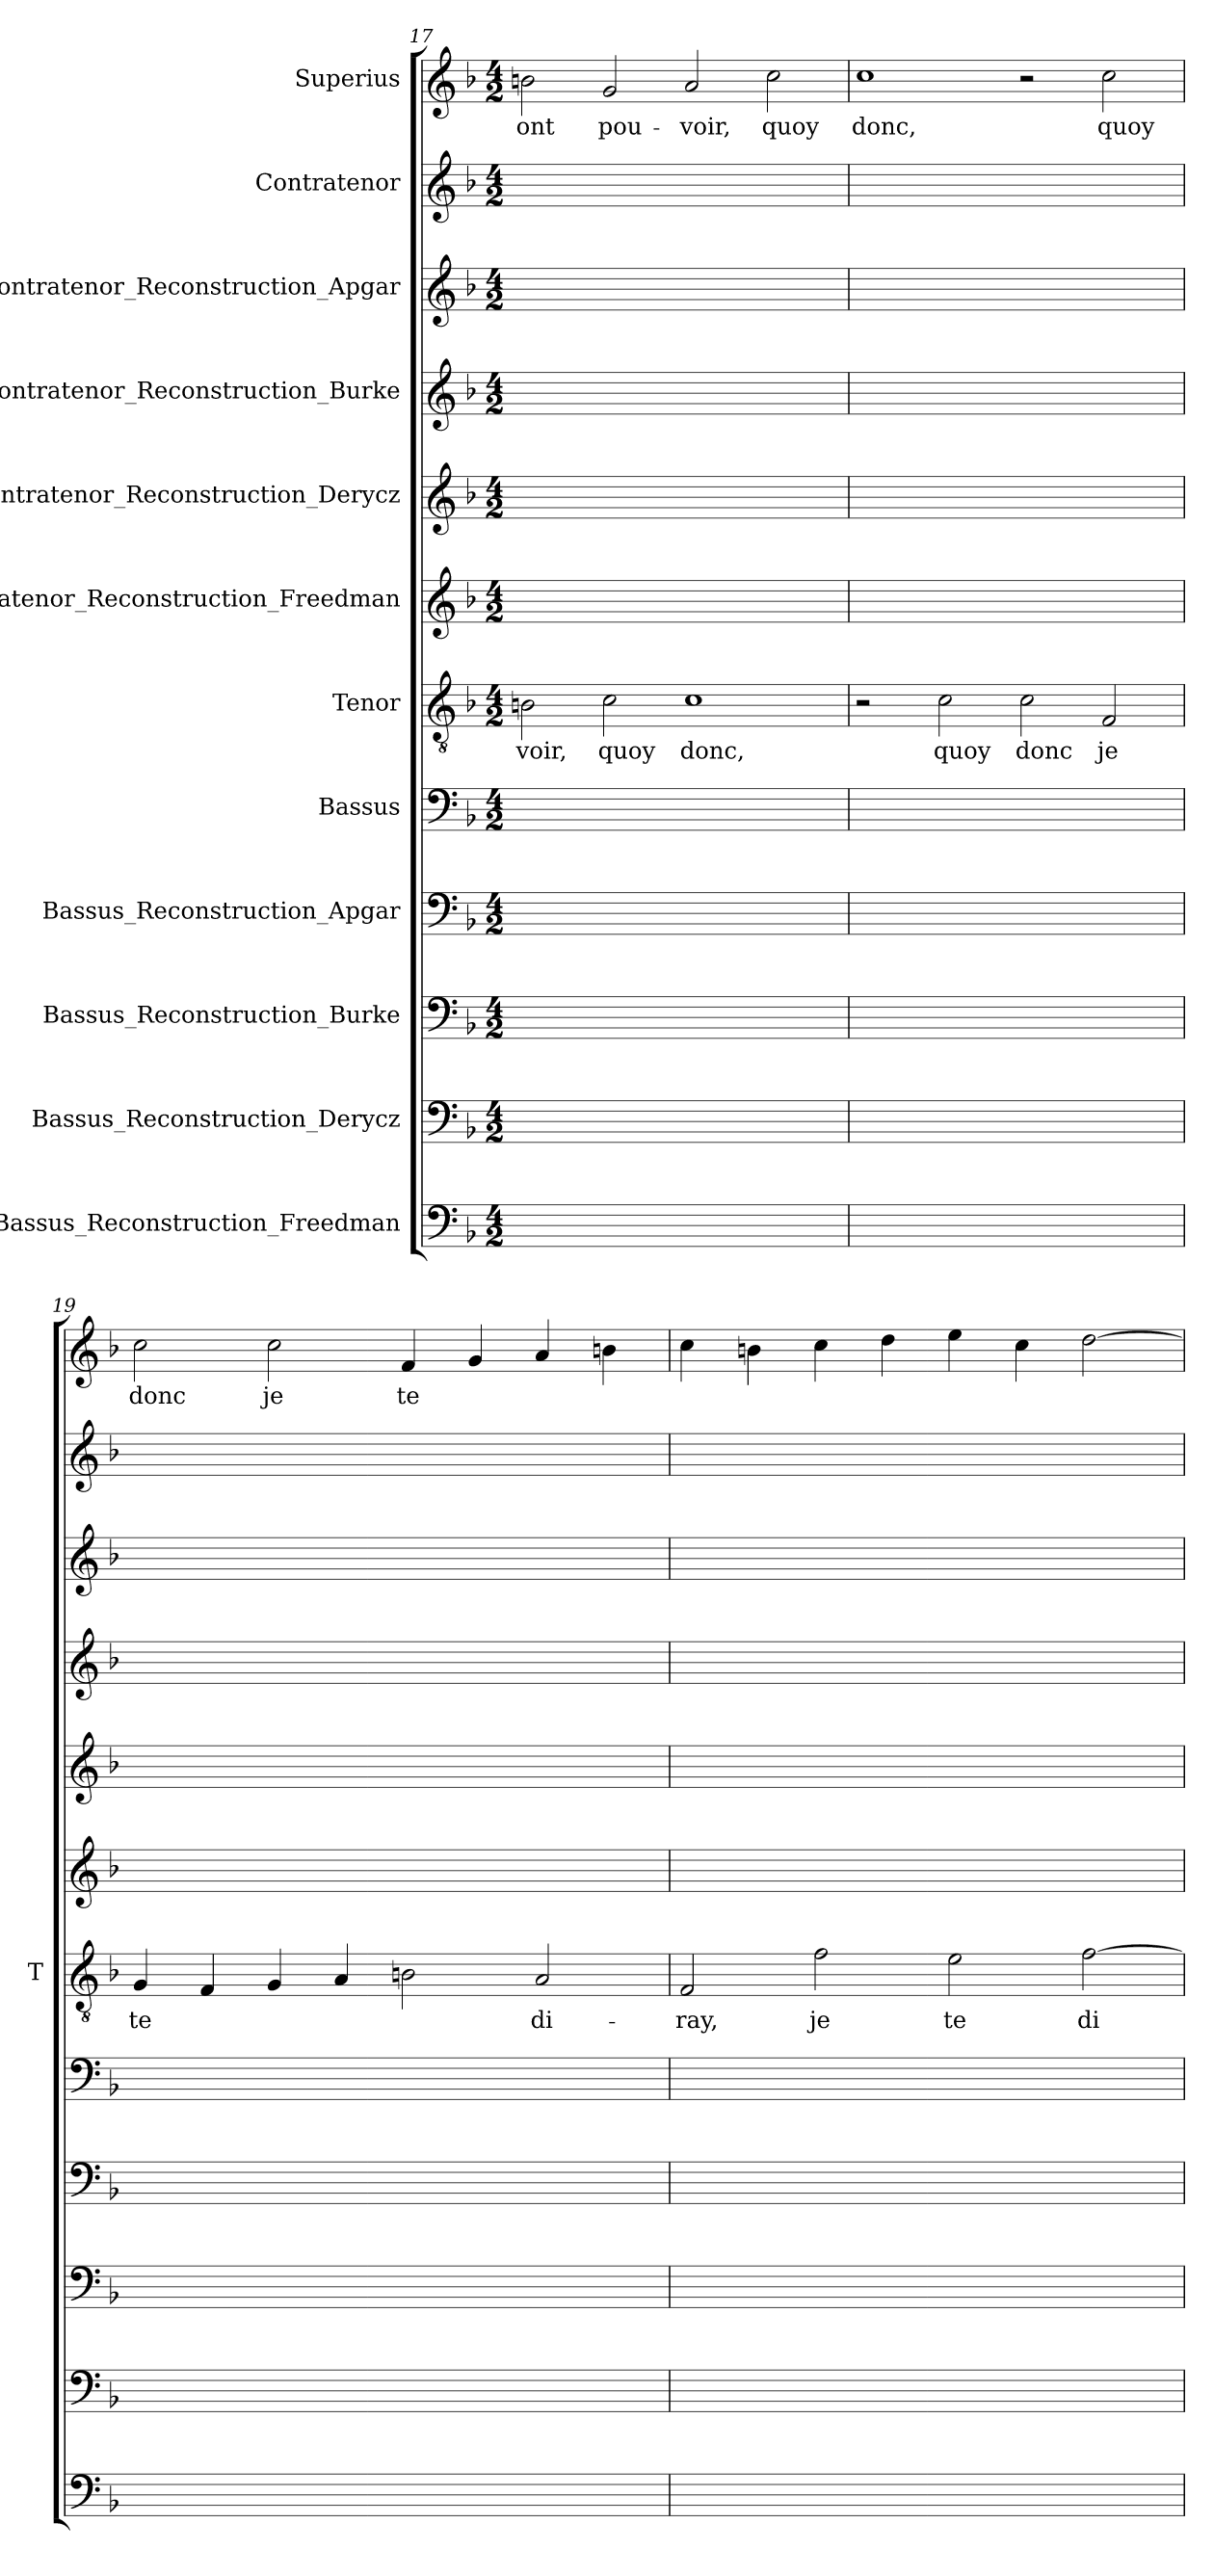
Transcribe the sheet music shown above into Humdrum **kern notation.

**kern	**kern	**kern	**kern	**kern	**kern	**text	**kern	**kern	**kern	**kern	**kern	**kern	**text
*part12	*part11	*part10	*part9	*part8	*part7	*part7	*part6	*part5	*part4	*part3	*part2	*part1	*part1
*staff12	*staff11	*staff10	*staff9	*staff8	*staff7	*staff7	*staff6	*staff5	*staff4	*staff3	*staff2	*staff1	*staff1
*I"Bassus_Reconstruction_Freedman	*I"Bassus_Reconstruction_Derycz	*I"Bassus_Reconstruction_Burke	*I"Bassus_Reconstruction_Apgar	*I"Bassus	*I"Tenor	*	*I"Contratenor_Reconstruction_Freedman	*I"Contratenor_Reconstruction_Derycz	*I"Contratenor_Reconstruction_Burke	*I"Contratenor_Reconstruction_Apgar	*I"Contratenor	*I"Superius	*
*	*	*	*	*	*I'T	*	*	*	*	*	*	*	*
*clefF4	*clefF4	*clefF4	*clefF4	*clefF4	*clefGv2	*	*clefG2	*clefG2	*clefG2	*clefG2	*clefG2	*clefG2	*
*k[b-]	*k[b-]	*k[b-]	*k[b-]	*k[b-]	*k[b-]	*	*k[b-]	*k[b-]	*k[b-]	*k[b-]	*k[b-]	*k[b-]	*
*M4/2	*M4/2	*M4/2	*M4/2	*M4/2	*M4/2	*	*M4/2	*M4/2	*M4/2	*M4/2	*M4/2	*M4/2	*
=17	=17	=17	=17	=17	=17	=17	=17	=17	=17	=17	=17	=17	=17
0ryy	0ryy	0ryy	0ryy	0ryy	2Bn	-voir,	0ryy	0ryy	0ryy	0ryy	0ryy	2bn	-ont
.	.	.	.	.	2c	-quoy	.	.	.	.	.	2g	pou-
.	.	.	.	.	1c	-donc,	.	.	.	.	.	2a	-voir,
.	.	.	.	.	.	.	.	.	.	.	.	2cc	-quoy
=18	=18	=18	=18	=18	=18	=18	=18	=18	=18	=18	=18	=18	=18
0ryy	0ryy	0ryy	0ryy	0ryy	2r	.	0ryy	0ryy	0ryy	0ryy	0ryy	1cc	-donc,
.	.	.	.	.	2c	-quoy	.	.	.	.	.	.	.
.	.	.	.	.	2c	-donc	.	.	.	.	.	2r	.
.	.	.	.	.	2F	-je	.	.	.	.	.	2cc	-quoy
=19	=19	=19	=19	=19	=19	=19	=19	=19	=19	=19	=19	=19	=19
0ryy	0ryy	0ryy	0ryy	0ryy	4G	-te	0ryy	0ryy	0ryy	0ryy	0ryy	2cc	-donc
.	.	.	.	.	4F	.	.	.	.	.	.	.	.
.	.	.	.	.	4G	.	.	.	.	.	.	2cc	-je
.	.	.	.	.	4A	.	.	.	.	.	.	.	.
.	.	.	.	.	2Bn	.	.	.	.	.	.	4f	-te
.	.	.	.	.	.	.	.	.	.	.	.	4g	.
.	.	.	.	.	2A	di-	.	.	.	.	.	4a	.
.	.	.	.	.	.	.	.	.	.	.	.	4bn	.
=20	=20	=20	=20	=20	=20	=20	=20	=20	=20	=20	=20	=20	=20
0ryy	0ryy	0ryy	0ryy	0ryy	2F	-ray,	0ryy	0ryy	0ryy	0ryy	0ryy	4cc	.
.	.	.	.	.	.	.	.	.	.	.	.	4bn	.
.	.	.	.	.	2f	-je	.	.	.	.	.	4cc	.
.	.	.	.	.	.	.	.	.	.	.	.	4dd	.
.	.	.	.	.	2e	-te	.	.	.	.	.	4ee	.
.	.	.	.	.	.	.	.	.	.	.	.	4cc	.
.	.	.	.	.	[2f	di-	.	.	.	.	.	[2dd	.
=	=	=	=	=	=	=	=	=	=	=	=	=	=
*-	*-	*-	*-	*-	*-	*-	*-	*-	*-	*-	*-	*-	*-
